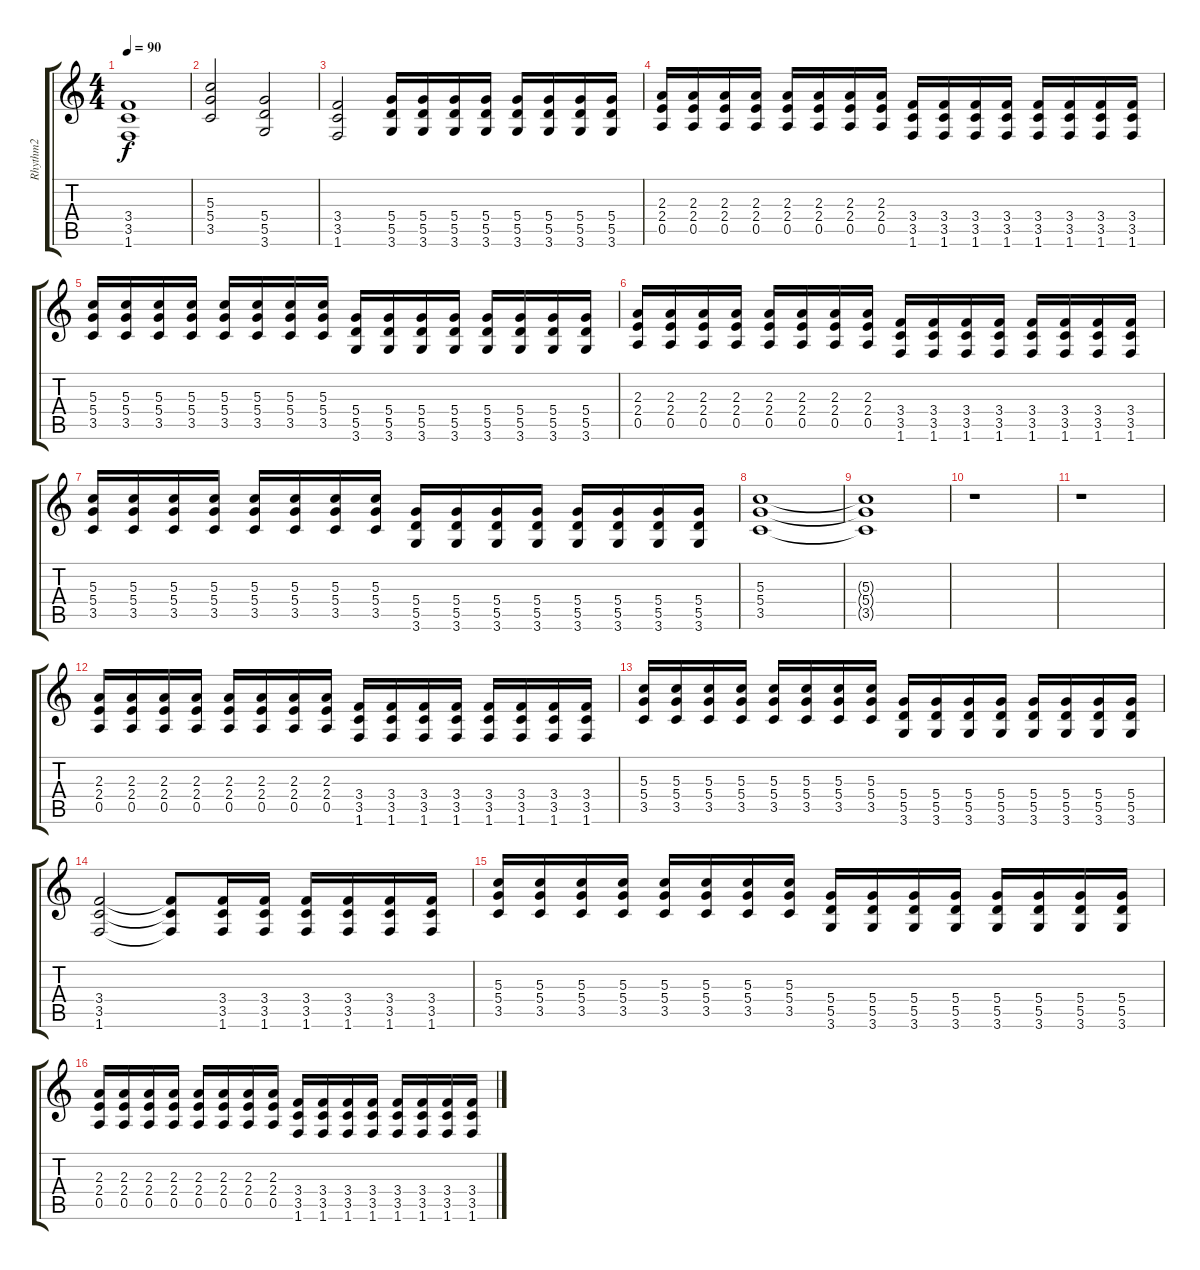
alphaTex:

\track ("Rhythm2" "Rhythm2") {instrument distortionguitar}
\staff {score tabs}
\tuning (E4 B3 G3 D3 A2 E2) {hide}
\ts (4 4)
\tempo 90
\clef g2
\ks c
(3.4 3.5 1.6).1{dy f} |
(5.3 5.4 3.5).2 (5.4 5.5 3.6).2 |
(3.4 3.5 1.6).2 (5.4 5.5 3.6).16 (5.4 5.5 3.6).16 (5.4 5.5 3.6).16 (5.4 5.5 3.6).16 (5.4 5.5 3.6).16 (5.4 5.5 3.6).16 (5.4 5.5 3.6).16 (5.4 5.5 3.6).16 |
(2.3 2.4 0.5).16 (2.3 2.4 0.5).16 (2.3 2.4 0.5).16 (2.3 2.4 0.5).16 (2.3 2.4 0.5).16 (2.3 2.4 0.5).16 (2.3 2.4 0.5).16 (2.3 2.4 0.5).16 (3.4 3.5 1.6).16 (3.4 3.5 1.6).16 (3.4 3.5 1.6).16 (3.4 3.5 1.6).16 (3.4 3.5 1.6).16 (3.4 3.5 1.6).16 (3.4 3.5 1.6).16 (3.4 3.5 1.6).16 |
(5.3 5.4 3.5).16 (5.3 5.4 3.5).16 (5.3 5.4 3.5).16 (5.3 5.4 3.5).16 (5.3 5.4 3.5).16 (5.3 5.4 3.5).16 (5.3 5.4 3.5).16 (5.3 5.4 3.5).16 (5.4 5.5 3.6).16 (5.4 5.5 3.6).16 (5.4 5.5 3.6).16 (5.4 5.5 3.6).16 (5.4 5.5 3.6).16 (5.4 5.5 3.6).16 (5.4 5.5 3.6).16 (5.4 5.5 3.6).16 |
(2.3 2.4 0.5).16 (2.3 2.4 0.5).16 (2.3 2.4 0.5).16 (2.3 2.4 0.5).16 (2.3 2.4 0.5).16 (2.3 2.4 0.5).16 (2.3 2.4 0.5).16 (2.3 2.4 0.5).16 (3.4 3.5 1.6).16 (3.4 3.5 1.6).16 (3.4 3.5 1.6).16 (3.4 3.5 1.6).16 (3.4 3.5 1.6).16 (3.4 3.5 1.6).16 (3.4 3.5 1.6).16 (3.4 3.5 1.6).16 |
(5.3 5.4 3.5).16 (5.3 5.4 3.5).16 (5.3 5.4 3.5).16 (5.3 5.4 3.5).16 (5.3 5.4 3.5).16 (5.3 5.4 3.5).16 (5.3 5.4 3.5).16 (5.3 5.4 3.5).16 (5.4 5.5 3.6).16 (5.4 5.5 3.6).16 (5.4 5.5 3.6).16 (5.4 5.5 3.6).16 (5.4 5.5 3.6).16 (5.4 5.5 3.6).16 (5.4 5.5 3.6).16 (5.4 5.5 3.6).16 |
(5.3 5.4 3.5).1 |
(5.3{t} 5.4{t} 3.5{t}).1 |
r.1 |
r.1 |
(2.3 2.4 0.5).16 (2.3 2.4 0.5).16 (2.3 2.4 0.5).16 (2.3 2.4 0.5).16 (2.3 2.4 0.5).16 (2.3 2.4 0.5).16 (2.3 2.4 0.5).16 (2.3 2.4 0.5).16 (3.4 3.5 1.6).16 (3.4 3.5 1.6).16 (3.4 3.5 1.6).16 (3.4 3.5 1.6).16 (3.4 3.5 1.6).16 (3.4 3.5 1.6).16 (3.4 3.5 1.6).16 (3.4 3.5 1.6).16 |
(5.3 5.4 3.5).16 (5.3 5.4 3.5).16 (5.3 5.4 3.5).16 (5.3 5.4 3.5).16 (5.3 5.4 3.5).16 (5.3 5.4 3.5).16 (5.3 5.4 3.5).16 (5.3 5.4 3.5).16 (5.4 5.5 3.6).16 (5.4 5.5 3.6).16 (5.4 5.5 3.6).16 (5.4 5.5 3.6).16 (5.4 5.5 3.6).16 (5.4 5.5 3.6).16 (5.4 5.5 3.6).16 (5.4 5.5 3.6).16 |
(3.4 3.5 1.6).2 (3.4{t} 3.5{t} 1.6{t}).8 (3.4 3.5 1.6).16 (3.4 3.5 1.6).16 (3.4 3.5 1.6).16 (3.4 3.5 1.6).16 (3.4 3.5 1.6).16 (3.4 3.5 1.6).16 |
(5.3 5.4 3.5).16 (5.3 5.4 3.5).16 (5.3 5.4 3.5).16 (5.3 5.4 3.5).16 (5.3 5.4 3.5).16 (5.3 5.4 3.5).16 (5.3 5.4 3.5).16 (5.3 5.4 3.5).16 (5.4 5.5 3.6).16 (5.4 5.5 3.6).16 (5.4 5.5 3.6).16 (5.4 5.5 3.6).16 (5.4 5.5 3.6).16 (5.4 5.5 3.6).16 (5.4 5.5 3.6).16 (5.4 5.5 3.6).16 |
(2.3 2.4 0.5).16 (2.3 2.4 0.5).16 (2.3 2.4 0.5).16 (2.3 2.4 0.5).16 (2.3 2.4 0.5).16 (2.3 2.4 0.5).16 (2.3 2.4 0.5).16 (2.3 2.4 0.5).16 (3.4 3.5 1.6).16 (3.4 3.5 1.6).16 (3.4 3.5 1.6).16 (3.4 3.5 1.6).16 (3.4 3.5 1.6).16 (3.4 3.5 1.6).16 (3.4 3.5 1.6).16 (3.4 3.5 1.6).16
